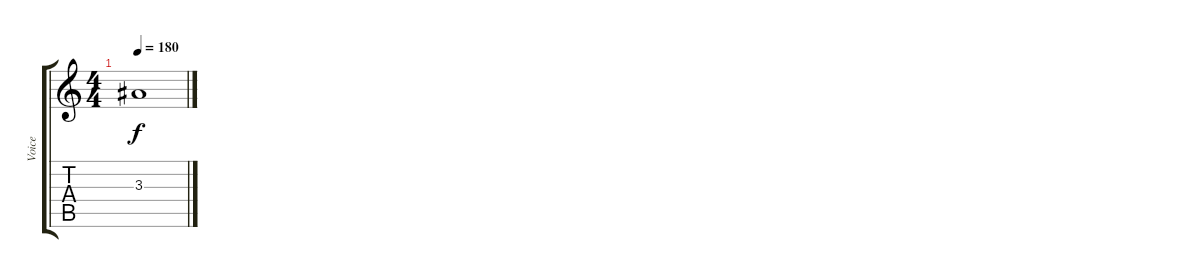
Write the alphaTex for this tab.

\track ("Voice" "Voice") {instrument distortionguitar}
\staff {score tabs}
\tuning (E4 B3 G3 D3 A2 E2) {hide}
\ts (4 4)
\tempo 180
\clef g2
\ks c
3.3{t}.1{dy f}
